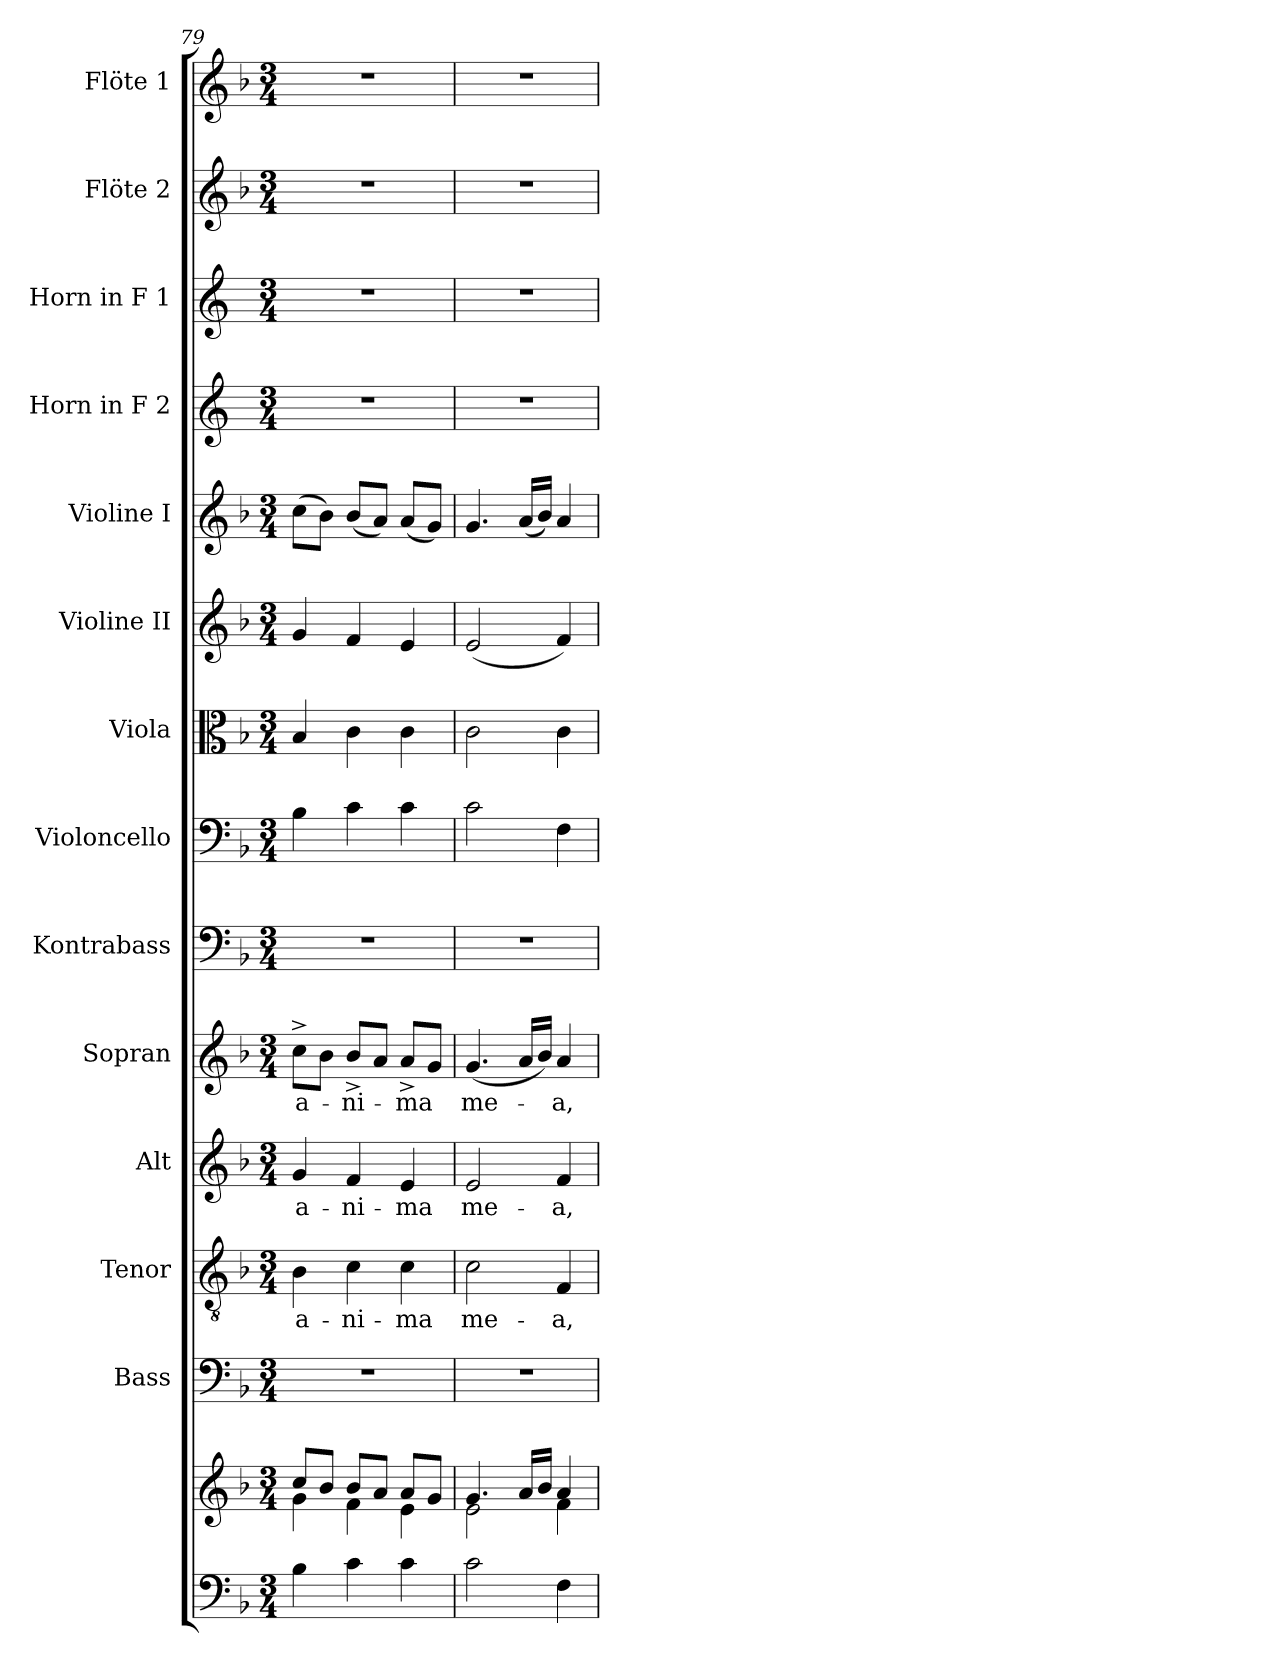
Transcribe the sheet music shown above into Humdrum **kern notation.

**kern	**kern	**kern	**kern	**text	**kern	**text	**kern	**text	**kern	**kern	**kern	**kern	**kern	**kern	**kern	**kern	**kern
*part14	*part14	*part13	*part12	*part12	*part11	*part11	*part10	*part10	*part9	*part8	*part7	*part6	*part5	*part4	*part3	*part2	*part1
*staff15	*staff14	*staff13	*staff12	*staff12	*staff11	*staff11	*staff10	*staff10	*staff9	*staff8	*staff7	*staff6	*staff5	*staff4	*staff3	*staff2	*staff1
*	*	*I"Bass	*I"Tenor	*	*I"Alt	*	*I"Sopran	*	*I"Kontrabass	*I"Violoncello	*I"Viola	*I"Violine II	*I"Violine I	*I"Horn in F 2	*I"Horn in F 1	*I"Flöte 2	*I"Flöte 1
*	*	*I'B.	*I'T.	*	*I'A.	*	*I'S.	*	*I'Kb.	*I'Vc.	*I'Vla.	*I'Vl. II	*I'Vl. I	*	*	*I'Fl. 2	*I'Fl. 1
*clefF4	*clefG2	*clefF4	*clefGv2	*	*clefG2	*	*clefG2	*	*clefF4	*clefF4	*clefC3	*clefG2	*clefG2	*clefG2	*clefG2	*clefG2	*clefG2
*	*	*	*	*	*	*	*	*	*ITrd7c12	*	*	*	*	*ITrd4c7	*ITrd4c7	*	*
*k[b-]	*k[b-]	*k[b-]	*k[b-]	*	*k[b-]	*	*k[b-]	*	*k[b-]	*k[b-]	*k[b-]	*k[b-]	*k[b-]	*k[b-]	*k[b-]	*k[b-]	*k[b-]
*F:	*F:	*F:	*F:	*	*F:	*	*F:	*	*F:	*F:	*F:	*F:	*F:	*F:	*F:	*F:	*F:
*M3/4	*M3/4	*M3/4	*M3/4	*	*M3/4	*	*M3/4	*	*M3/4	*M3/4	*M3/4	*M3/4	*M3/4	*M3/4	*M3/4	*M3/4	*M3/4
=79	=79	=79	=79	=79	=79	=79	=79	=79	=79	=79	=79	=79	=79	=79	=79	=79	=79
*	*^	*	*	*	*	*	*	*	*	*	*	*	*	*	*	*	*
!	!	!	!	!	!LO:LY:b	!	!LO:LY:b	!	!LO:LY:b	!	!	!	!	!	!	!	!	!
4B-\	8cc/L	4g\	2.r	4B-\	a-	4g/	a-	8cc^>\L	a-	2.r	4B-\	4B-/	4g/	(>8cc\L	2.r	2.r	2.r	2.r
.	8b-/J	.	.	.	.	.	.	8b-\J	.	.	.	.	.	8b-\J)	.	.	.	.
!	!	!	!	!	!LO:LY:b	!	!LO:LY:b	!	!LO:LY:b	!	!	!	!	!	!	!	!	!
4c\	8b-/L	4f\	.	4c\	-ni-	4f/	-ni-	8b-^>/L	-ni-	.	4c\	4c\	4f/	(<8b-/L	.	.	.	.
.	8a/J	.	.	.	.	.	.	8a/J	.	.	.	.	.	8a/J)	.	.	.	.
!	!	!	!	!	!LO:LY:b	!	!LO:LY:b	!	!LO:LY:b	!	!	!	!	!	!	!	!	!
4c\	8a/L	4e\	.	4c\	-ma	4e/	-ma	8a^>/L	-ma	.	4c\	4c\	4e/	(<8a/L	.	.	.	.
.	8g/J	.	.	.	.	.	.	8g/J	.	.	.	.	.	8g/J)	.	.	.	.
=80	=80	=80	=80	=80	=80	=80	=80	=80	=80	=80	=80	=80	=80	=80	=80	=80	=80	=80
!	!	!	!	!	!LO:LY:b	!	!LO:LY:b	!	!LO:LY:b	!	!	!	!	!	!	!	!	!
2c\	4.g/	2e\	2.r	2c\	me-	2e/	me-	(<4.g/	me-	2.r	2c\	2c\	(<2e/	4.g/	2.r	2.r	2.r	2.r
.	16a/LL	.	.	.	.	.	.	16a/LL	.	.	.	.	.	(<16a/LL	.	.	.	.
.	16b-/JJ	.	.	.	.	.	.	16b-/JJ)	.	.	.	.	.	16b-/JJ)	.	.	.	.
!	!	!	!	!	!LO:LY:b	!	!LO:LY:b	!	!LO:LY:b	!	!	!	!	!	!	!	!	!
4F\	4a/	4f\	.	4F/	-a,	4f/	-a,	4a/	-a,	.	4F\	4c\	4f/)	4a/	.	.	.	.
*	*v	*v	*	*	*	*	*	*	*	*	*	*	*	*	*	*	*	*
=	=	=	=	=	=	=	=	=	=	=	=	=	=	=	=	=	=
*-	*-	*-	*-	*-	*-	*-	*-	*-	*-	*-	*-	*-	*-	*-	*-	*-	*-
